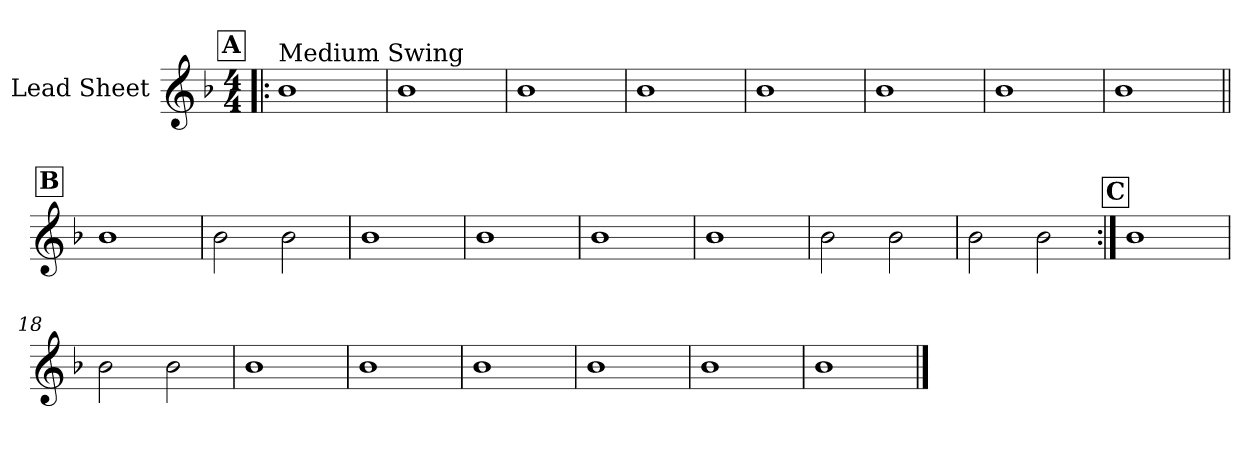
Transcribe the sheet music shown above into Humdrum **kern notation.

**kern
*part1
*staff1
*I"Lead Sheet
*clefG2
*k[b-]
*F:
*M4/4
!!LO:REH:place=s1:a:fs=14:t=A
=1!|:
!LO:TX:a:t=Medium Swing
1b-
=2
1b-
=3
1b-
=4
1b-
!!LO:LB:g=z
=5
1b-
=6
1b-
=7
1b-
=8
1b-
!!LO:LB:g=z
!!LO:REH:place=s1:a:fs=14:t=B
=9||
1b-
=10
2b-\
2b-\
=11
1b-
=12
1b-
!!LO:LB:g=z
=13
1b-
=14
1b-
=15
2b-\
2b-\
=16
2b-\
2b-\
!!LO:LB:g=z
!!LO:REH:place=s1:a:fs=14:t=C
=17:|!
1b-
=18
2b-\
2b-\
=19
1b-
=20
1b-
!!LO:LB:g=z
=21
1b-
=22
1b-
=23
1b-
=24
1b-
==
*-
